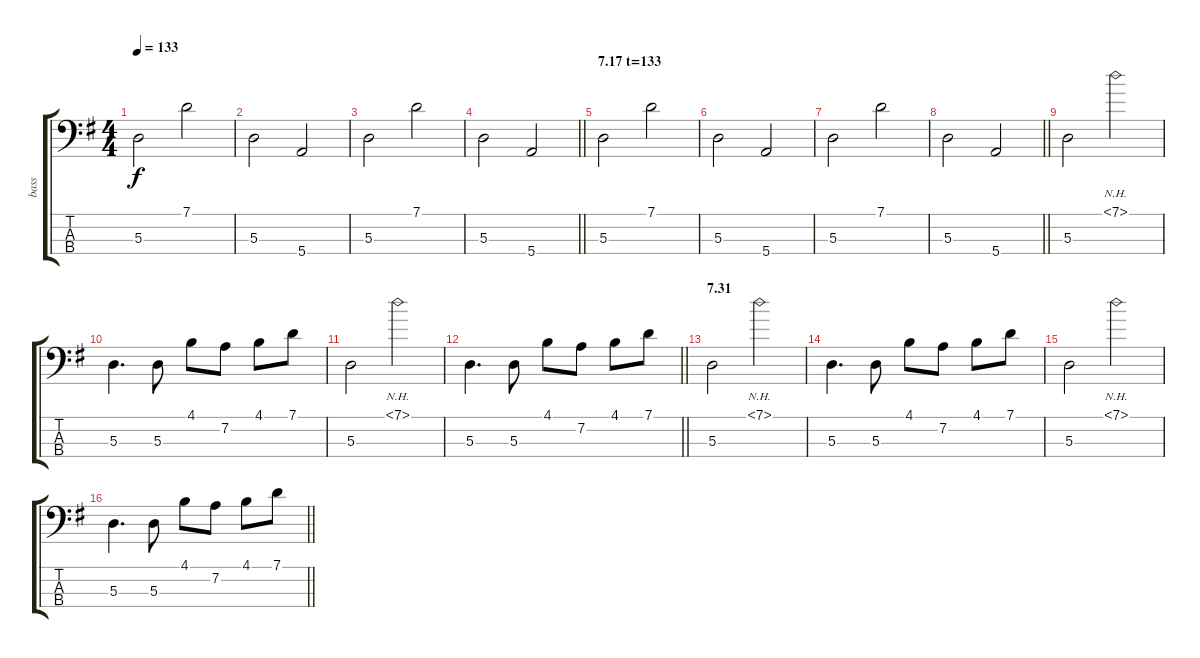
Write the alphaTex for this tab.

\track ("bass" "bass") {instrument electricbassfinger}
\staff {score tabs}
\tuning (G2 D2 A1 E1) {hide}
\ts (4 4)
\tempo 133
\clef f4
\ks g
5.3.2{dy f} 7.1.2 |
5.3.2 5.4.2 |
5.3.2 7.1.2 |
\barLineRight lightlight
5.3.2 5.4.2 |
\section ("" "7.17 t=133")
5.3.2 7.1.2 |
5.3.2 5.4.2 |
5.3.2 7.1.2 |
\barLineRight lightlight
5.3.2 5.4.2 |
5.3.2 7.1{nh}.2 |
5.3.4{d} 5.3.8 4.1.8 7.2.8 4.1.8 7.1.8 |
5.3.2 7.1{nh}.2 |
\barLineRight lightlight
5.3.4{d} 5.3.8 4.1.8 7.2.8 4.1.8 7.1.8 |
\section ("" "7.31")
5.3.2 7.1{nh}.2 |
5.3.4{d} 5.3.8 4.1.8 7.2.8 4.1.8 7.1.8 |
5.3.2 7.1{nh}.2 |
\barLineRight lightlight
5.3.4{d} 5.3.8 4.1.8 7.2.8 4.1.8 7.1.8
